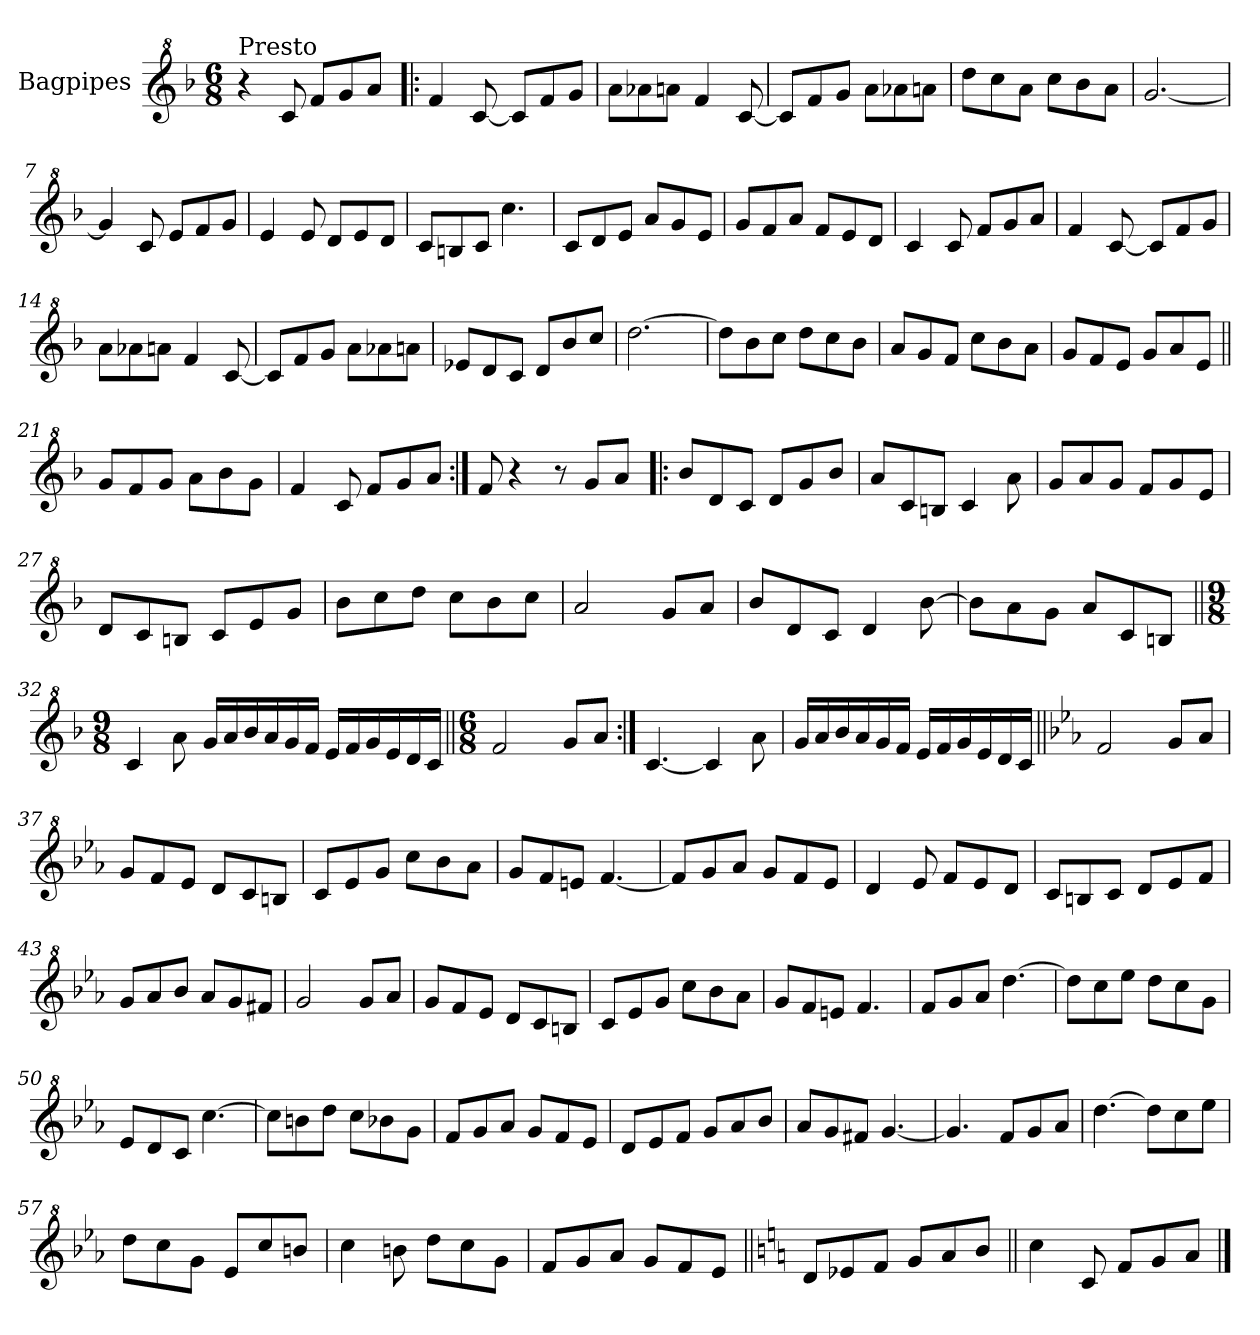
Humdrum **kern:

**kern
*part1
*staff1
*I"Bagpipes
*I'Bag
*clefG^2
*k[b-]
*F:
*M6/8
=1
!LO:TX:a:t=Presto
4r
8cc/
8ff/L
8gg/
8aa/J
=2!|:
4ff/
[8cc/
8cc/L]
8ff/
8gg/J
=3
8aa\L
8aa-X\
8aan\J
4ff/
[8cc/
=4
8cc/L]
8ff/
8gg/J
8aa\L
8aa-X\
8aan\J
=5
8ddd\L
8ccc\
8aa\J
8ccc\L
8bb-\
8aa\J
=6
[2.gg/
=7
4gg/]
8cc/
8ee/L
8ff/
8gg/J
=8
4ee/
8ee/
8dd/L
8ee/
8dd/J
!!LO:LB:g=z
=9
8cc/L
8bn/
8cc/J
4.ccc\
=10
8cc/L
8dd/
8ee/J
8aa/L
8gg/
8ee/J
=11
8gg/L
8ff/
8aa/J
8ff/L
8ee/
8dd/J
=12
4cc/
8cc/
8ff/L
8gg/
8aa/J
=13
4ff/
[8cc/
8cc/L]
8ff/
8gg/J
=14
8aa\L
8aa-X\
8aan\J
4ff/
[8cc/
=15
8cc/L]
8ff/
8gg/J
8aa\L
8aa-X\
8aan\J
!!LO:LB:g=z
=16
8ee-X/L
8dd/
8cc/J
8dd/L
8bb-/
8ccc/J
=17
[2.ddd\
=18
8ddd\L]
8bb-\
8ccc\J
8ddd\L
8ccc\
8bb-\J
=19
8aa/L
8gg/
8ff/J
8ccc\L
8bb-\
8aa\J
=20
8gg/L
8ff/
8ee/J
8gg/L
8aa/
8ee/J
=21||
8gg/L
8ff/
8gg/J
8aa\L
8bb-\
8gg\J
=22
4ff/
8cc/
8ff/L
8gg/
8aa/J
=23:|!
8ff/
4r
8r
8gg/L
8aa/J
!!LO:LB:g=z
=24!|:
8bb-/L
8dd/
8cc/J
8dd/L
8gg/
8bb-/J
=25
8aa/L
8cc/
8bn/J
4cc/
8aa\
=26
8gg/L
8aa/
8gg/J
8ff/L
8gg/
8ee/J
=27
8dd/L
8cc/
8bn/J
8cc/L
8ee/
8gg/J
=28
8bb-\L
8ccc\
8ddd\J
8ccc\L
8bb-\
8ccc\J
=29
2aa/
8gg/L
8aa/J
=30
8bb-/L
8dd/
8cc/J
4dd/
[8bb-\
=31
8bb-\L]
8aa\
8gg\J
8aa/L
8cc/
8bn/J
!!LO:LB:g=z
=32||
*M9/8
4cc/
8aa\
16gg/LL
16aa/
16bb-/
16aa/
16gg/
16ff/JJ
16ee/LL
16ff/
16gg/
16ee/
16dd/
16cc/JJ
=33||
*M6/8
2ff/
8gg/L
8aa/J
=34:|!
[4.cc/
4cc/]
8aa\
=35
16gg/LL
16aa/
16bb-/
16aa/
16gg/
16ff/JJ
16ee/LL
16ff/
16gg/
16ee/
16dd/
16cc/JJ
=36||
*k[b-e-a-]
*E-:
2ff/
8gg/L
8aa-/J
!!LO:LB:g=z
=37
8gg/L
8ff/
8ee-/J
8dd/L
8cc/
8bn/J
=38
8cc/L
8ee-/
8gg/J
8ccc\L
8bb-\
8aa-\J
=39
8gg/L
8ff/
8een/J
[4.ff/
=40
8ff/L]
8gg/
8aa-/J
8gg/L
8ff/
8ee-/J
=41
4dd/
8ee-/
8ff/L
8ee-/
8dd/J
=42
8cc/L
8bn/
8cc/J
8dd/L
8ee-/
8ff/J
=43
8gg/L
8aa-/
8bb-/J
8aa-/L
8gg/
8ff#X/J
!!LO:LB:g=z
=44
2gg/
8gg/L
8aa-/J
=45
8gg/L
8ff/
8ee-/J
8dd/L
8cc/
8bn/J
=46
8cc/L
8ee-/
8gg/J
8ccc\L
8bb-\
8aa-\J
=47
8gg/L
8ff/
8een/J
4.ff/
=48
8ff/L
8gg/
8aa-/J
[4.ddd\
=49
8ddd\L]
8ccc\
8eee-\J
8ddd\L
8ccc\
8gg\J
=50
8ee-/L
8dd/
8cc/J
[4.ccc\
=51
8ccc\L]
8bbn\
8ddd\J
8ccc\L
8bb-X\
8gg\J
!!LO:LB:g=z
=52
8ff/L
8gg/
8aa-/J
8gg/L
8ff/
8ee-/J
=53
8dd/L
8ee-/
8ff/J
8gg/L
8aa-/
8bb-/J
=54
8aa-/L
8gg/
8ff#X/J
[4.gg/
=55
4.gg/]
8ff/L
8gg/
8aa-/J
=56
[4.ddd\
8ddd\L]
8ccc\
8eee-\J
=57
8ddd\L
8ccc\
8gg\J
8ee-/L
8ccc/
8bbn/J
=58
4ccc\
8bbn\
8ddd\L
8ccc\
8gg\J
!!LO:LB:g=z
=59
8ff/L
8gg/
8aa-/J
8gg/L
8ff/
8ee-/J
=60||
*k[]
*C:
8dd/L
8ee-X/
8ff/J
8gg/L
8aa/
8bb/J
=61||
4ccc\
8cc/
8ff/L
8gg/
8aa/J
==
*-
